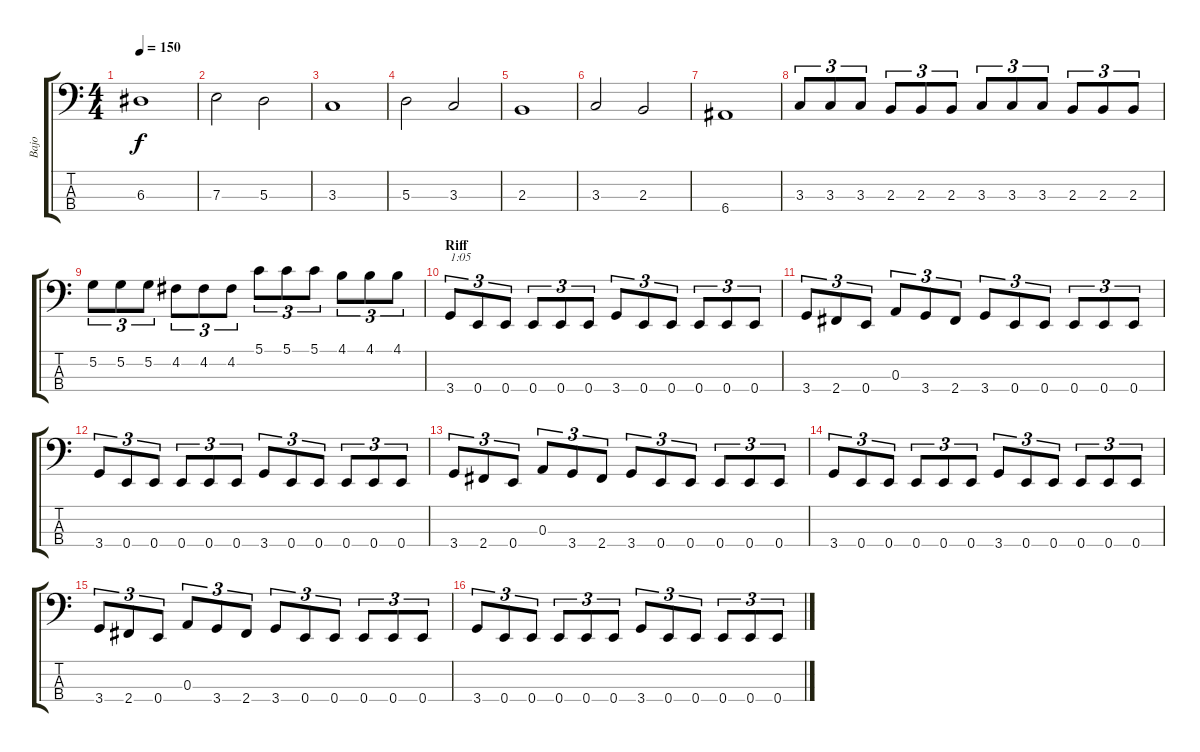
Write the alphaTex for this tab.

\track ("Bajo" "Bajo") {instrument electricbassfinger}
\staff {score tabs}
\tuning (G2 D2 A1 E1) {hide}
\ts (4 4)
\tempo 150
\clef f4
\ks c
6.3.1{dy f} |
7.3.2 5.3.2 |
3.3.1 |
5.3.2 3.3.2 |
2.3.1 |
3.3.2 2.3.2 |
6.4.1 |
3.3.8{tu (3 2)} 3.3.8{tu (3 2)} 3.3.8{tu (3 2)} 2.3.8{tu (3 2)} 2.3.8{tu (3 2)} 2.3.8{tu (3 2)} 3.3.8{tu (3 2)} 3.3.8{tu (3 2)} 3.3.8{tu (3 2)} 2.3.8{tu (3 2)} 2.3.8{tu (3 2)} 2.3.8{tu (3 2)} |
5.2.8{tu (3 2)} 5.2.8{tu (3 2)} 5.2.8{tu (3 2)} 4.2.8{tu (3 2)} 4.2.8{tu (3 2)} 4.2.8{tu (3 2)} 5.1.8{tu (3 2)} 5.1.8{tu (3 2)} 5.1.8{tu (3 2)} 4.1.8{tu (3 2)} 4.1.8{tu (3 2)} 4.1.8{tu (3 2)} |
\section ("" "Riff")
3.4.8{tu (3 2) txt "1:05"} 0.4.8{tu (3 2)} 0.4.8{tu (3 2)} 0.4.8{tu (3 2)} 0.4.8{tu (3 2)} 0.4.8{tu (3 2)} 3.4.8{tu (3 2)} 0.4.8{tu (3 2)} 0.4.8{tu (3 2)} 0.4.8{tu (3 2)} 0.4.8{tu (3 2)} 0.4.8{tu (3 2)} |
3.4.8{tu (3 2)} 2.4.8{tu (3 2)} 0.4.8{tu (3 2)} 0.3.8{tu (3 2)} 3.4.8{tu (3 2)} 2.4.8{tu (3 2)} 3.4.8{tu (3 2)} 0.4.8{tu (3 2)} 0.4.8{tu (3 2)} 0.4.8{tu (3 2)} 0.4.8{tu (3 2)} 0.4.8{tu (3 2)} |
3.4.8{tu (3 2)} 0.4.8{tu (3 2)} 0.4.8{tu (3 2)} 0.4.8{tu (3 2)} 0.4.8{tu (3 2)} 0.4.8{tu (3 2)} 3.4.8{tu (3 2)} 0.4.8{tu (3 2)} 0.4.8{tu (3 2)} 0.4.8{tu (3 2)} 0.4.8{tu (3 2)} 0.4.8{tu (3 2)} |
3.4.8{tu (3 2)} 2.4.8{tu (3 2)} 0.4.8{tu (3 2)} 0.3.8{tu (3 2)} 3.4.8{tu (3 2)} 2.4.8{tu (3 2)} 3.4.8{tu (3 2)} 0.4.8{tu (3 2)} 0.4.8{tu (3 2)} 0.4.8{tu (3 2)} 0.4.8{tu (3 2)} 0.4.8{tu (3 2)} |
3.4.8{tu (3 2)} 0.4.8{tu (3 2)} 0.4.8{tu (3 2)} 0.4.8{tu (3 2)} 0.4.8{tu (3 2)} 0.4.8{tu (3 2)} 3.4.8{tu (3 2)} 0.4.8{tu (3 2)} 0.4.8{tu (3 2)} 0.4.8{tu (3 2)} 0.4.8{tu (3 2)} 0.4.8{tu (3 2)} |
3.4.8{tu (3 2)} 2.4.8{tu (3 2)} 0.4.8{tu (3 2)} 0.3.8{tu (3 2)} 3.4.8{tu (3 2)} 2.4.8{tu (3 2)} 3.4.8{tu (3 2)} 0.4.8{tu (3 2)} 0.4.8{tu (3 2)} 0.4.8{tu (3 2)} 0.4.8{tu (3 2)} 0.4.8{tu (3 2)} |
3.4.8{tu (3 2)} 0.4.8{tu (3 2)} 0.4.8{tu (3 2)} 0.4.8{tu (3 2)} 0.4.8{tu (3 2)} 0.4.8{tu (3 2)} 3.4.8{tu (3 2)} 0.4.8{tu (3 2)} 0.4.8{tu (3 2)} 0.4.8{tu (3 2)} 0.4.8{tu (3 2)} 0.4.8{tu (3 2)}
